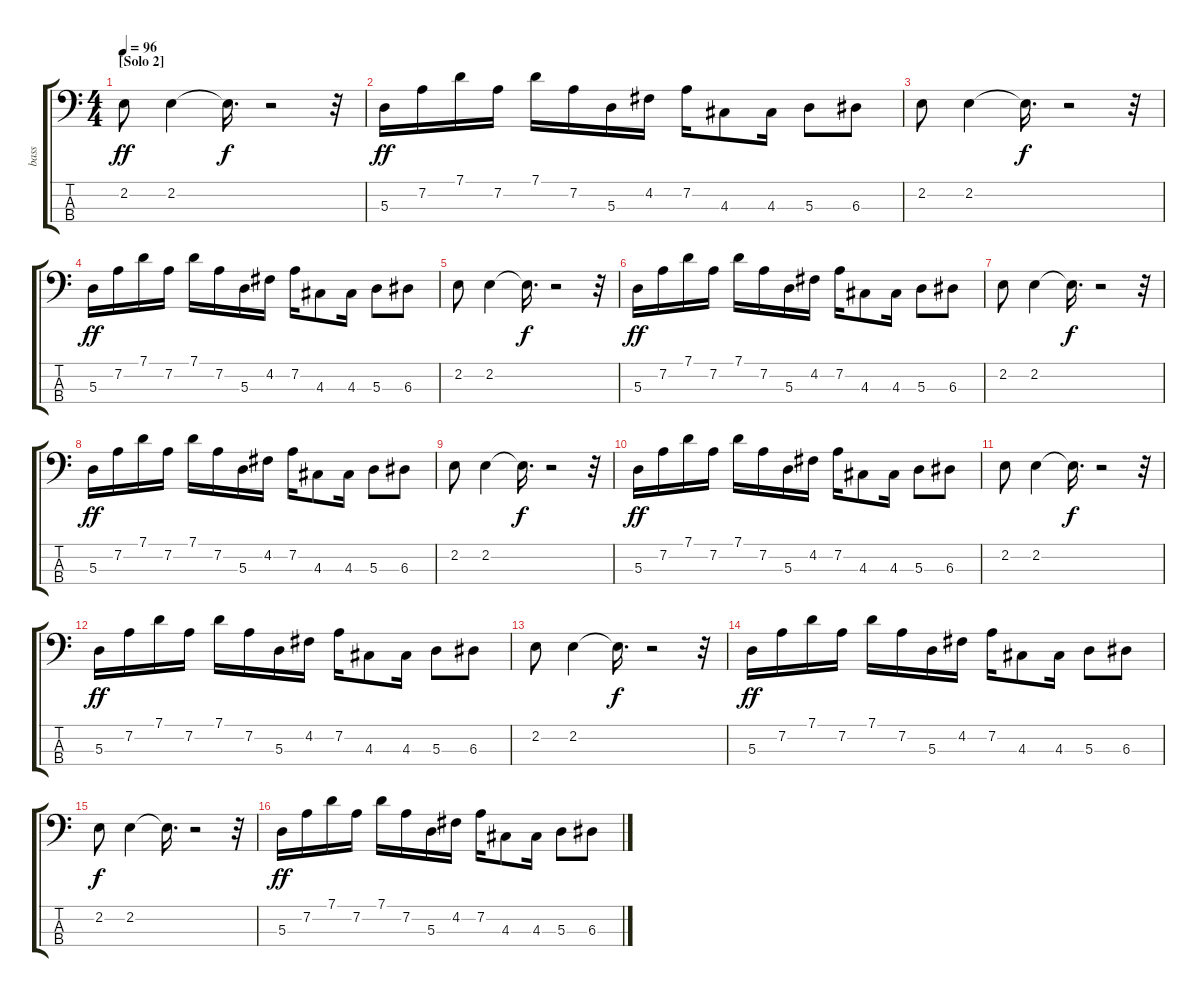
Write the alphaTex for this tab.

\track ("bass" "bass") {instrument electricbassfinger}
\staff {score tabs}
\tuning (G2 D2 A1 E1) {hide}
\ts (4 4)
\section ("" "[Solo 2]")
\tempo 96
\clef f4
\ks c
2.2.8{dy ff} 2.2.4 2.2{t}.16{d dy f} r.2 r.32 |
5.3.16{dy ff} 7.2.16 7.1.16 7.2.16 7.1.16 7.2.16 5.3.16 4.2.16 7.2.16 4.3.8 4.3.16 5.3.8 6.3.8 |
2.2.8 2.2.4 2.2{t}.16{d dy f} r.2 r.32 |
5.3.16{dy ff} 7.2.16 7.1.16 7.2.16 7.1.16 7.2.16 5.3.16 4.2.16 7.2.16 4.3.8 4.3.16 5.3.8 6.3.8 |
2.2.8 2.2.4 2.2{t}.16{d dy f} r.2 r.32 |
5.3.16{dy ff} 7.2.16 7.1.16 7.2.16 7.1.16 7.2.16 5.3.16 4.2.16 7.2.16 4.3.8 4.3.16 5.3.8 6.3.8 |
2.2.8 2.2.4 2.2{t}.16{d dy f} r.2 r.32 |
5.3.16{dy ff} 7.2.16 7.1.16 7.2.16 7.1.16 7.2.16 5.3.16 4.2.16 7.2.16 4.3.8 4.3.16 5.3.8 6.3.8 |
2.2.8 2.2.4 2.2{t}.16{d dy f} r.2 r.32 |
5.3.16{dy ff} 7.2.16 7.1.16 7.2.16 7.1.16 7.2.16 5.3.16 4.2.16 7.2.16 4.3.8 4.3.16 5.3.8 6.3.8 |
2.2.8 2.2.4 2.2{t}.16{d dy f} r.2 r.32 |
5.3.16{dy ff} 7.2.16 7.1.16 7.2.16 7.1.16 7.2.16 5.3.16 4.2.16 7.2.16 4.3.8 4.3.16 5.3.8 6.3.8 |
2.2.8 2.2.4 2.2{t}.16{d dy f} r.2 r.32 |
5.3.16{dy ff} 7.2.16 7.1.16 7.2.16 7.1.16 7.2.16 5.3.16 4.2.16 7.2.16 4.3.8 4.3.16 5.3.8 6.3.8 |
2.2.8{dy f} 2.2.4 2.2{t}.16{d} r.2 r.32 |
5.3.16{dy ff} 7.2.16 7.1.16 7.2.16 7.1.16 7.2.16 5.3.16 4.2.16 7.2.16 4.3.8 4.3.16 5.3.8 6.3.8
